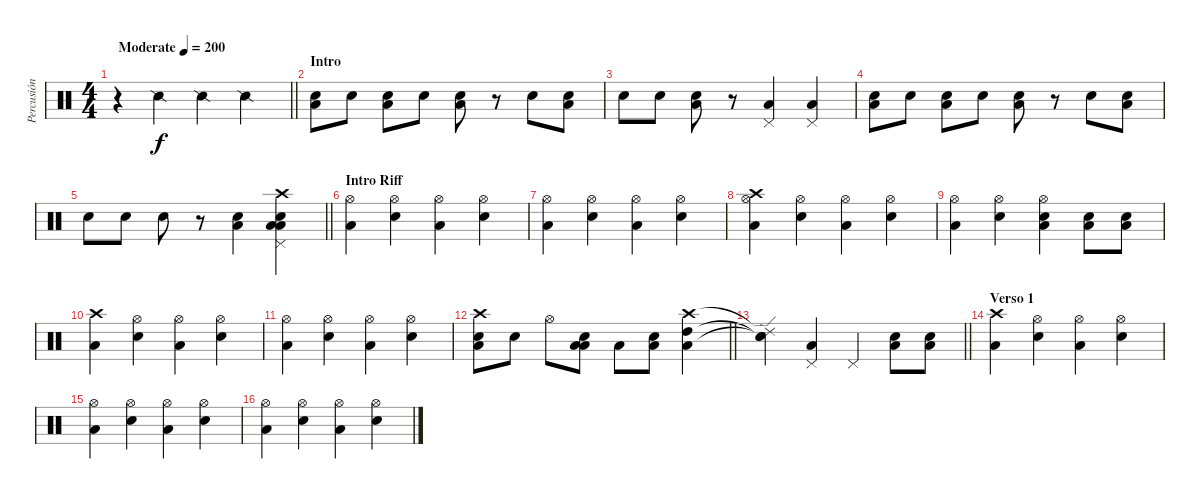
\track ("Percusión" "Percusión") {instrument percussion}
\staff {score}
\articulation defaults
\ts (4 4)
\tempo (200 "Moderate")
\clef neutral
\barLineRight lightlight
\ks c
r.4{dy f} "Snare (side stick) 2".4 "Snare (side stick) 2".4 "Snare (side stick) 2".4 |
\section ("" "Intro")
("Low Floor Tom (hit)" "Electric Snare (hit)").8 "Electric Snare (hit)".8 ("Low Floor Tom (hit)" "Electric Snare (hit)").8 "Electric Snare (hit)".8 ("Low Floor Tom (hit)" "Electric Snare (hit)").8 r.8 "Electric Snare (hit)".8 ("Low Floor Tom (hit)" "Electric Snare (hit)").8 |
"Electric Snare (hit)".8 "Electric Snare (hit)".8 ("Low Floor Tom (hit)" "Electric Snare (hit)").8 r.8 ("Low Floor Tom (hit)" "Pedal Hi-Hat (hit)").4 ("Low Floor Tom (hit)" "Pedal Hi-Hat (hit)").4 |
("Low Floor Tom (hit)" "Electric Snare (hit)").8 "Electric Snare (hit)".8 ("Low Floor Tom (hit)" "Electric Snare (hit)").8 "Electric Snare (hit)".8 ("Low Floor Tom (hit)" "Electric Snare (hit)").8 r.8 "Electric Snare (hit)".8 ("Low Floor Tom (hit)" "Electric Snare (hit)").8 |
\barLineRight lightlight "Electric Snare (hit)".8 "Electric Snare (hit)".8 "Electric Snare (hit)".8
r.8 ("Low Floor Tom (hit)" "Electric Snare (hit)").4 ("Low Floor Tom (hit)" "Low Tom (hit)" "Electric Snare (hit)" "Pedal Hi-Hat (hit)" "Crash high (hit)").4 |
\section ("" "Intro Riff")
("Low Floor Tom (hit)" "Hi-Hat (open)").4 ("Electric Snare (hit)" "Hi-Hat (open)").4 ("Low Floor Tom (hit)" "Hi-Hat (open)").4 ("Electric Snare (hit)" "Hi-Hat (open)").4 |
("Low Floor Tom (hit)" "Hi-Hat (open)").4 ("Electric Snare (hit)" "Hi-Hat (open)").4 ("Low Floor Tom (hit)" "Hi-Hat (open)").4 ("Electric Snare (hit)" "Hi-Hat (open)").4 |
("Low Floor Tom (hit)" "Hi-Hat (open)" "Crash high (hit)").4 ("Electric Snare (hit)" "Hi-Hat (open)").4 ("Low Floor Tom (hit)" "Hi-Hat (open)").4 ("Electric Snare (hit)" "Hi-Hat (open)").4 |
("Low Floor Tom (hit)" "Hi-Hat (open)").4 ("Electric Snare (hit)" "Hi-Hat (open)").4 ("Low Floor Tom (hit)" "Electric Snare (hit)" "Hi-Hat (open)").4 ("Low Floor Tom (hit)" "Electric Snare (hit)").8 ("Low Floor Tom (hit)" "Electric Snare (hit)").8 |
("Low Floor Tom (hit)" "Crash high (hit)").4 ("Electric Snare (hit)" "Hi-Hat (open)").4 ("Low Floor Tom (hit)" "Hi-Hat (open)").4 ("Electric Snare (hit)" "Hi-Hat (open)").4 |
("Low Floor Tom (hit)" "Hi-Hat (open)").4 ("Electric Snare (hit)" "Hi-Hat (open)").4 ("Low Floor Tom (hit)" "Hi-Hat (open)").4 ("Electric Snare (hit)" "Hi-Hat (open)").4 |
\barLineRight lightlight
("Low Floor Tom (hit)" "Electric Snare (hit)" "Crash high (hit)").8 "Electric Snare (hit)".8 "Hi-Hat (open)".8 ("Low Floor Tom (hit)" "Electric Snare (hit)" "Low Tom (hit)").8 "Low Tom (hit)".8 ("Low Floor Tom (hit)" "Electric Snare (hit)").8 ("Low Floor Tom (hit)" "High Tom (hit)" "Crash high (hit)").4 |
\section ("" "")
\barLineRight lightlight
("Snare (hit)"{t} "Snare (hit)"{t} "Ride (edge) 2"{t}).4 ("Low Floor Tom (hit)" "Pedal Hi-Hat (hit)").4 "Pedal Hi-Hat (hit)".4 ("Low Floor Tom (hit)" "Electric Snare (hit)").8 ("Low Floor Tom (hit)" "Electric Snare (hit)").8 |
\section ("" "Verso 1")
("Low Floor Tom (hit)" "Crash high (hit)").4 ("Electric Snare (hit)" "Hi-Hat (open)").4 ("Low Floor Tom (hit)" "Hi-Hat (open)").4 ("Electric Snare (hit)" "Hi-Hat (open)").4 |
("Low Floor Tom (hit)" "Hi-Hat (open)").4 ("Electric Snare (hit)" "Hi-Hat (open)").4 ("Low Floor Tom (hit)" "Hi-Hat (open)").4 ("Electric Snare (hit)" "Hi-Hat (open)").4 |
("Low Floor Tom (hit)" "Hi-Hat (open)").4 ("Electric Snare (hit)" "Hi-Hat (open)").4 ("Low Floor Tom (hit)" "Hi-Hat (open)").4 ("Electric Snare (hit)" "Hi-Hat (open)").4
